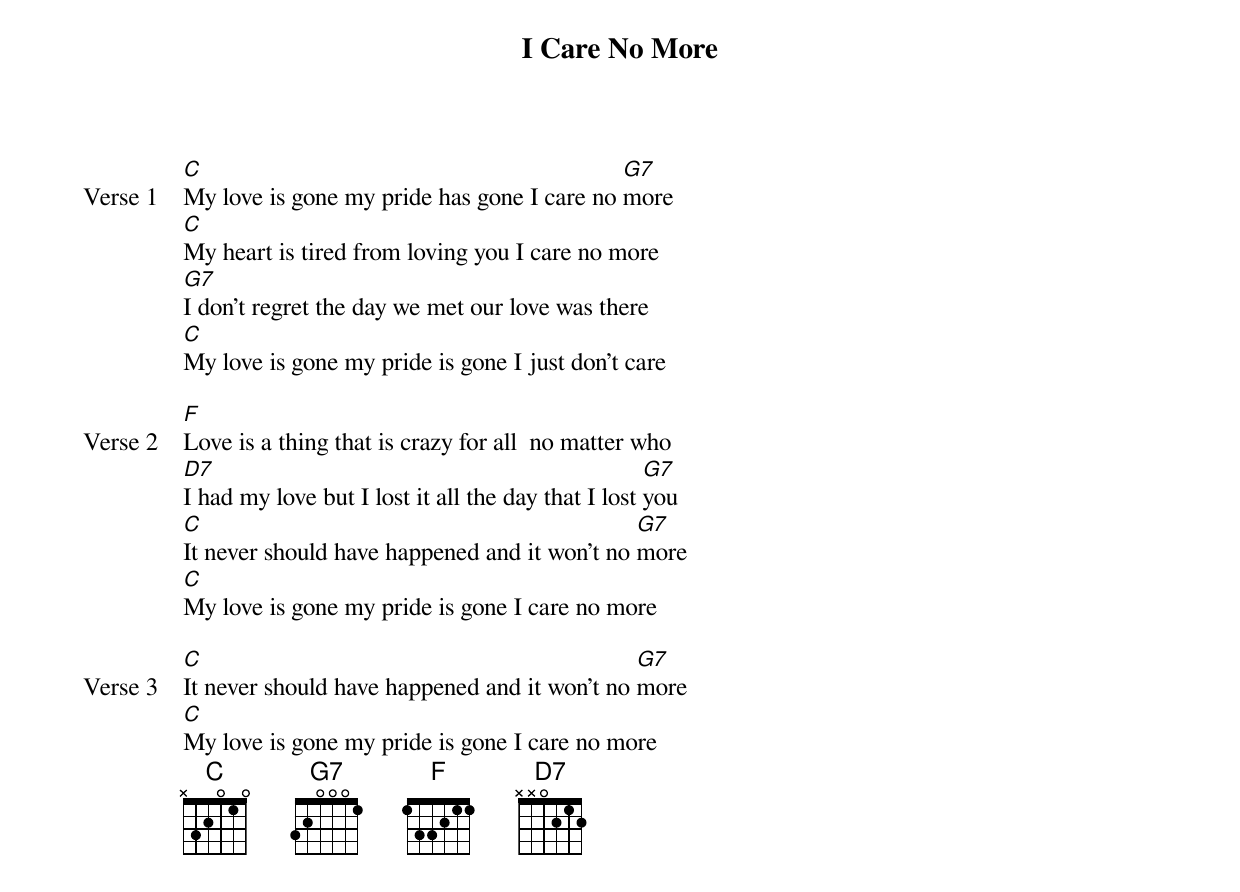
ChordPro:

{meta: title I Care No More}
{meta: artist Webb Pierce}
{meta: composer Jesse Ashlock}

{start_of_verse: Verse 1}
[C]My love is gone my pride has gone I care no [G7]more
[C]My heart is tired from loving you I care no more
[G7]I don't regret the day we met our love was there
[C]My love is gone my pride is gone I just don't care
{end_of_verse}

{start_of_verse: Verse 2}
[F]Love is a thing that is crazy for all  no matter who
[D7]I had my love but I lost it all the day that I lost [G7]you
[C]It never should have happened and it won't no [G7]more
[C]My love is gone my pride is gone I care no more
{end_of_verse}

{start_of_verse: Verse 3}
[C]It never should have happened and it won't no [G7]more
[C]My love is gone my pride is gone I care no more
{end_of_verse}
